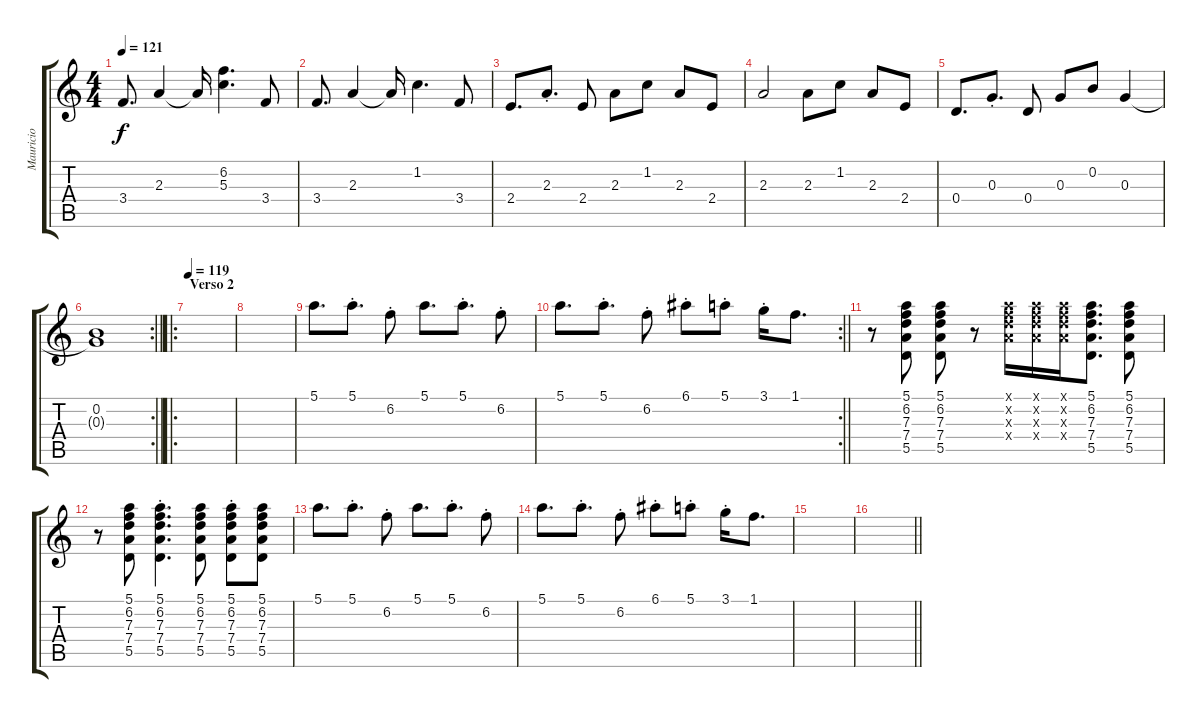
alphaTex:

\track ("Mauricio" "Mauricio") {instrument distortionguitar}
\staff {score tabs}
\tuning (E4 B3 G3 D3 A2 E2) {hide}
\ts (4 4)
\tempo 121
\clef g2
\ks c
3.4.8{d dy f} 2.3.4 2.3{t}.16 (6.2{t} 5.3).4{d} 3.4.8 |
3.4.8{d} 2.3.4 2.3{t}.16 1.2.4{d} 3.4.8 |
2.4.8{d} 2.3{st}.8{d} 2.4.8 2.3.8 1.2.8 2.3.8 2.4.8 |
2.3.2 2.3.8 1.2.8 2.3.8 2.4.8 |
0.4.8{d} 0.3{st}.8{d} 0.4.8 0.3.8 0.2.8 0.3.4 |
\rc 2
\barLineRight lightlight
(0.2 0.3{t}).1 |
\ro
\section ("" "Verso 2")
\tempo 119
|
|
5.1.8{d volume 13 balance 14 instrument distortionguitar} 5.1{st}.8{d} 6.2{st}.8 5.1.8{d} 5.1{st}.8{d} 6.2{st}.8 |
\rc 2
\barLineRight lightlight
5.1.8{d} 5.1{st}.8{d} 6.2{st}.8 6.1{st}.8 5.1{st}.8 3.1{st}.16 1.1.8{d} |
r.8{volume 10} (5.1 6.2 7.3 7.4 5.5).8 (5.1 6.2 7.3 7.4 5.5).8 r.8 (5.1{x} 6.2{x} 7.3{x} 7.4{x}).16 (5.1{x} 6.2{x} 7.3{x} 7.4{x}).16 (5.1{x} 6.2{x} 7.3{x} 7.4{x}).16 (5.1 6.2 7.3 7.4 5.5).8{d} (5.1 6.2 7.3 7.4 5.5).8 |
r.8 (5.1 6.2 7.3 7.4 5.5).8 (5.1{st} 6.2{st} 7.3{st} 7.4{st} 5.5).4{d} (5.1 6.2 7.3 7.4 5.5).8 (5.1{st} 6.2{st} 7.3{st} 7.4{st} 5.5).8 (5.1 6.2 7.3 7.4 5.5).8 |
5.1.8{d volume 13 balance 14 instrument distortionguitar} 5.1{st}.8{d} 6.2{st}.8 5.1.8{d} 5.1{st}.8{d} 6.2{st}.8 |
5.1.8{d} 5.1{st}.8{d} 6.2{st}.8 6.1{st}.8 5.1{st}.8 3.1{st}.16 1.1.8{d} |
|
\barLineRight lightlight
